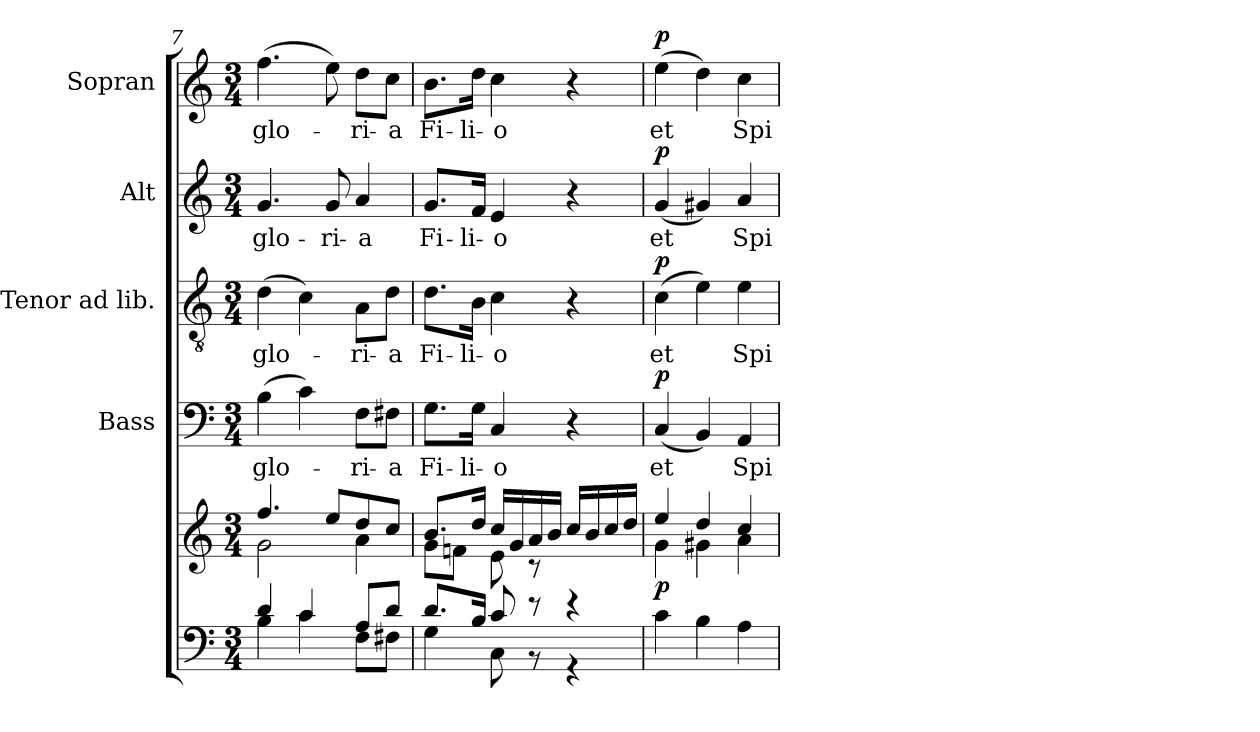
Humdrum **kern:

**kern	**kern	**dynam	**kern	**text	**dynam	**kern	**text	**dynam	**kern	**text	**dynam	**kern	**text	**dynam
*part5	*part5	*part5	*part4	*part4	*part4	*part3	*part3	*part3	*part2	*part2	*part2	*part1	*part1	*part1
*staff6	*staff5	*staff5/6	*staff4	*staff4	*staff4	*staff3	*staff3	*staff3	*staff2	*staff2	*staff2	*staff1	*staff1	*staff1
*	*	*	*I"Bass	*	*	*I"Tenor ad lib.	*	*	*I"Alt	*	*	*I"Sopran	*	*
*	*	*	*I'B.	*	*	*I'T.	*	*	*I'A.	*	*	*I'S.	*	*
!!LO:LB:g=z
*clefF4	*clefG2	*	*clefF4	*	*	*clefGv2	*	*	*clefG2	*	*	*clefG2	*	*
*k[]	*k[]	*	*k[]	*	*	*k[]	*	*	*k[]	*	*	*k[]	*	*
*C:	*C:	*	*C:	*	*	*C:	*	*	*C:	*	*	*C:	*	*
*M3/4	*M3/4	*	*M3/4	*	*	*M3/4	*	*	*M3/4	*	*	*M3/4	*	*
=7	=7	=7	=7	=7	=7	=7	=7	=7	=7	=7	=7	=7	=7	=7
*^	*^	*	*	*	*	*	*	*	*	*	*	*	*	*
!	!	!	!	!	!	!LO:LY:b	!	!	!LO:LY:b	!	!	!LO:LY:b	!	!	!LO:LY:b	!
4d/	4B\	4.ff/	2g\	.	(>4B\	glo-	.	(>4d\	glo-	.	4.g/	glo-	.	(>4.ff\	glo-	.
4c/	4c\	.	.	.	4c\)	.	.	4c\)	.	.	.	.	.	.	.	.
!	!	!	!	!	!	!	!	!	!	!	!	!LO:LY:b	!	!	!	!
.	.	8ee/L	.	.	.	.	.	.	.	.	8g/	-ri-	.	8ee\)	.	.
!	!	!	!	!	!	!LO:LY:b	!	!	!LO:LY:b	!	!	!LO:LY:b	!	!	!LO:LY:b	!
8A/L	8F\L	8dd/	4a\	.	8F\L	-ri-	.	8A\L	-ri-	.	4a/	-a	.	8dd\L	-ri-	.
!	!	!	!	!	!	!LO:LY:b	!	!	!LO:LY:b	!	!	!	!	!	!LO:LY:b	!
8d/J	8F#X\J	8cc/J	.	.	8F#X\J	-a	.	8d\J	-a	.	.	.	.	8cc\J	-a	.
=8	=8	=8	=8	=8	=8	=8	=8	=8	=8	=8	=8	=8	=8	=8	=8	=8
!	!	!	!	!	!	!LO:LY:b	!	!	!LO:LY:b	!	!	!LO:LY:b	!	!	!LO:LY:b	!
8.d/L	4G\	8.b/L	8g\L	.	8.G\L	Fi-	.	8.d\L	Fi-	.	8.g/L	Fi-	.	8.b\L	Fi-	.
.	.	.	8fn\J	.	.	.	.	.	.	.	.	.	.	.	.	.
!	!	!	!	!	!	!LO:LY:b	!	!	!LO:LY:b	!	!	!LO:LY:b	!	!	!LO:LY:b	!
16B/Jk	.	16dd/Jk	.	.	16G\Jk	-li-	.	16B\Jk	-li-	.	16f/Jk	-li-	.	16dd\Jk	-li-	.
!	!	!	!	!	!	!LO:LY:b	!	!	!LO:LY:b	!	!	!LO:LY:b	!	!	!LO:LY:b	!
8c/	8C\	16cc/LL	8e\	.	4C/	-o	.	4c\	-o	.	4e/	-o	.	4cc\	-o	.
.	.	16g/	.	.	.	.	.	.	.	.	.	.	.	.	.	.
8r	8r	16a/	8rc	.	.	.	.	.	.	.	.	.	.	.	.	.
.	.	16b/JJ	.	.	.	.	.	.	.	.	.	.	.	.	.	.
4r	4r	16cc/LL	4ryy	.	4r	.	.	4r	.	.	4r	.	.	4r	.	.
.	.	16b/	.	.	.	.	.	.	.	.	.	.	.	.	.	.
.	.	16cc/	.	.	.	.	.	.	.	.	.	.	.	.	.	.
.	.	16dd/JJ	.	.	.	.	.	.	.	.	.	.	.	.	.	.
*v	*v	*	*	*	*	*	*	*	*	*	*	*	*	*	*	*
=9	=9	=9	=9	=9	=9	=9	=9	=9	=9	=9	=9	=9	=9	=9	=9
!	!	!	!LO:DY:b	!	!LO:LY:b	!LO:DY:a	!	!LO:LY:b	!LO:DY:a	!	!LO:LY:b	!LO:DY:a	!	!LO:LY:b	!LO:DY:a
4c\	4ee/	4g\	p	(<4C/	et	p	(>4c\	et	p	(<4g/	et	p	(>4ee\	et	p
4B\	4dd/	4g#X\	.	4BB/)	.	.	4e\)	.	.	4g#X/)	.	.	4dd\)	.	.
!	!	!	!	!	!LO:LY:b	!	!	!LO:LY:b	!	!	!LO:LY:b	!	!	!LO:LY:b	!
4A\	4cc/	4a\	.	4AA/	Spi-	.	4e\	Spi-	.	4a/	Spi-	.	4cc\	Spi-	.
*	*v	*v	*	*	*	*	*	*	*	*	*	*	*	*	*
=	=	=	=	=	=	=	=	=	=	=	=	=	=	=
*-	*-	*-	*-	*-	*-	*-	*-	*-	*-	*-	*-	*-	*-	*-
